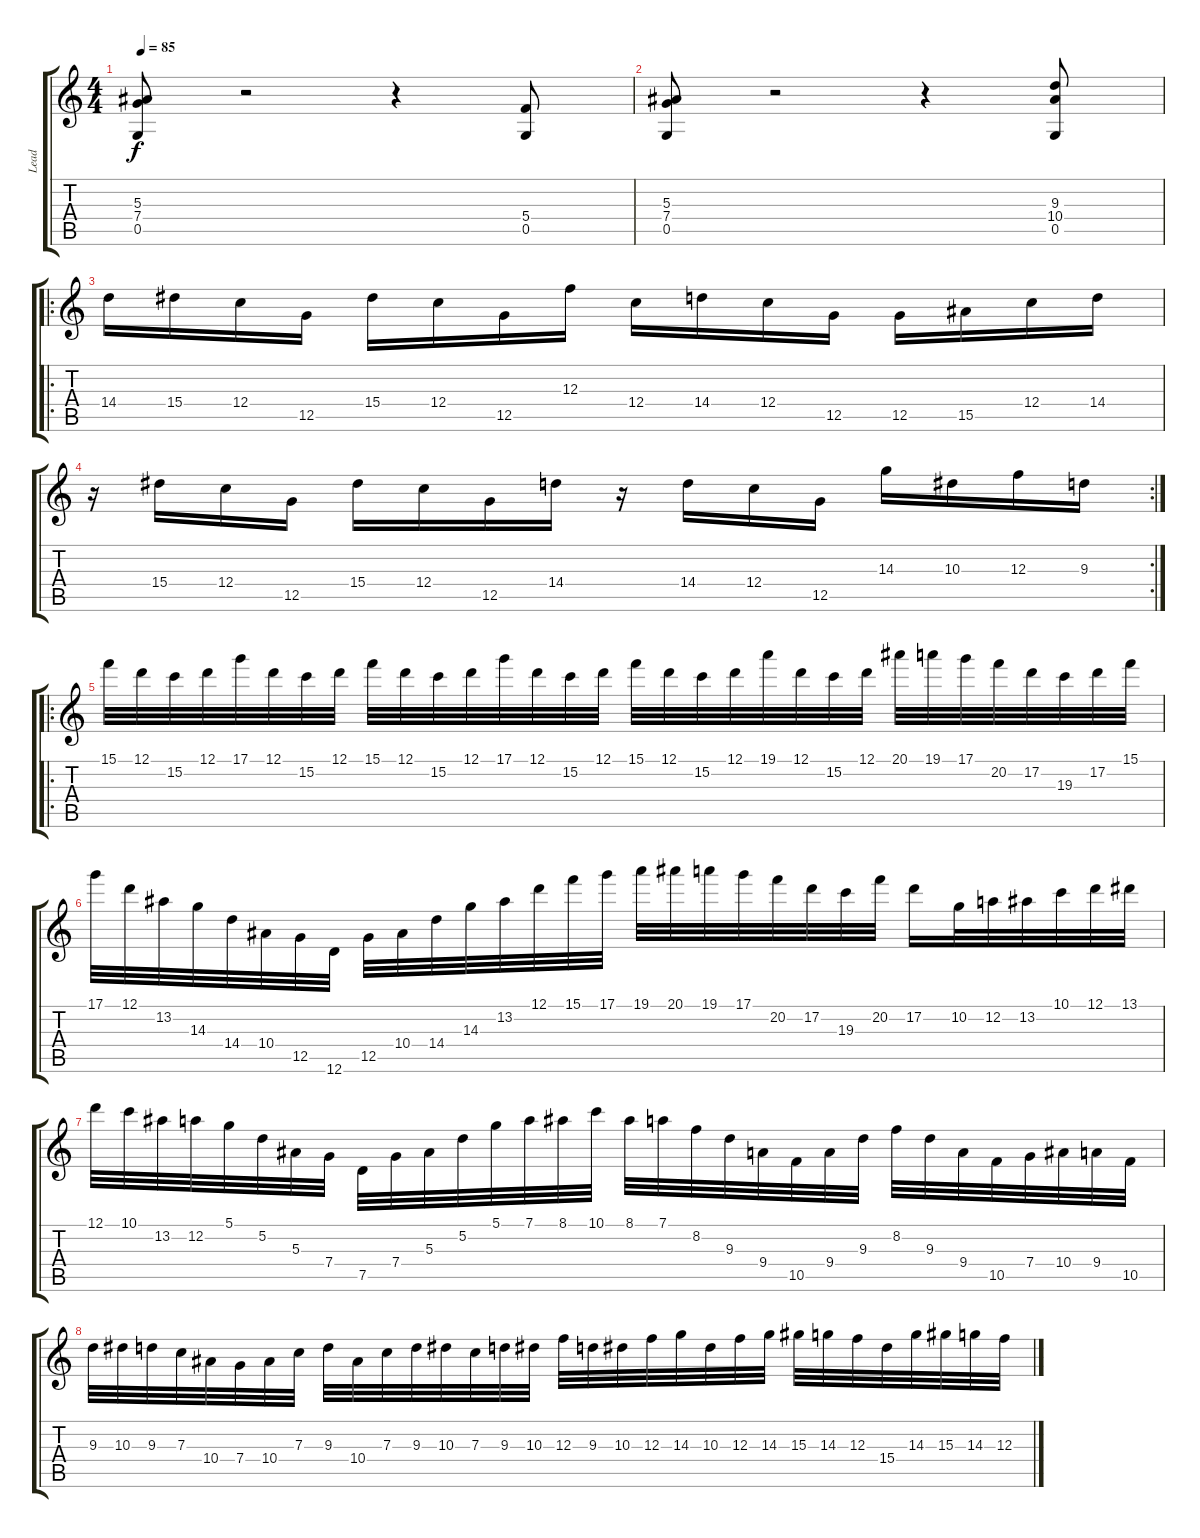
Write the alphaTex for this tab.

\track ("Lead" "Lead") {instrument distortionguitar}
\staff {score tabs}
\tuning (D4 A3 F3 C3 G2 D2) {hide}
\ts (4 4)
\tempo 85
\clef g2
\ks c
(5.3 7.4 0.5).8{dy f} r.2 r.4 (5.4 0.5).8 |
(5.3 7.4 0.5).8 r.2 r.4 (9.3 10.4 0.5).8 |
\ro
14.4.16 15.4.16 12.4.16 12.5.16 15.4.16 12.4.16 12.5.16 12.3.16 12.4.16 14.4.16 12.4.16 12.5.16 12.5.16 15.5.16 12.4.16 14.4.16 |
\rc 2
r.16 15.4.16 12.4.16 12.5.16 15.4.16 12.4.16 12.5.16 14.4.16 r.16 14.4.16 12.4.16 12.5.16 14.3.16 10.3.16 12.3.16 9.3.16 |
\ro
15.1.32 12.1.32 15.2.32 12.1.32 17.1.32 12.1.32 15.2.32 12.1.32 15.1.32 12.1.32 15.2.32 12.1.32 17.1.32 12.1.32 15.2.32 12.1.32 15.1.32 12.1.32 15.2.32 12.1.32 19.1.32 12.1.32 15.2.32 12.1.32 20.1.32 19.1.32 17.1.32 20.2.32 17.2.32 19.3.32 17.2.32 15.1.32 |
17.1.32 12.1.32 13.2.32 14.3.32 14.4.32 10.4.32 12.5.32 12.6.32 12.5.32 10.4.32 14.4.32 14.3.32 13.2.32 12.1.32 15.1.32 17.1.32 19.1.32 20.1.32 19.1.32 17.1.32 20.2.32 17.2.32 19.3.32 20.2.32 17.2.16 10.2.32 12.2.32 13.2.32 10.1.32 12.1.32 13.1.32 |
12.1.32 10.1.32 13.2.32 12.2.32 5.1.32 5.2.32 5.3.32 7.4.32 7.5.32 7.4.32 5.3.32 5.2.32 5.1.32 7.1.32 8.1.32 10.1.32 8.1.32 7.1.32 8.2.32 9.3.32 9.4.32 10.5.32 9.4.32 9.3.32 8.2.32 9.3.32 9.4.32 10.5.32 7.4.32 10.4.32 9.4.32 10.5.32 |
9.3.32 10.3.32 9.3.32 7.3.32 10.4.32 7.4.32 10.4.32 7.3.32 9.3.32 10.4.32 7.3.32 9.3.32 10.3.32 7.3.32 9.3.32 10.3.32 12.3.32 9.3.32 10.3.32 12.3.32 14.3.32 10.3.32 12.3.32 14.3.32 15.3.32 14.3.32 12.3.32 15.4.32 14.3.32 15.3.32 14.3.32 12.3.32
